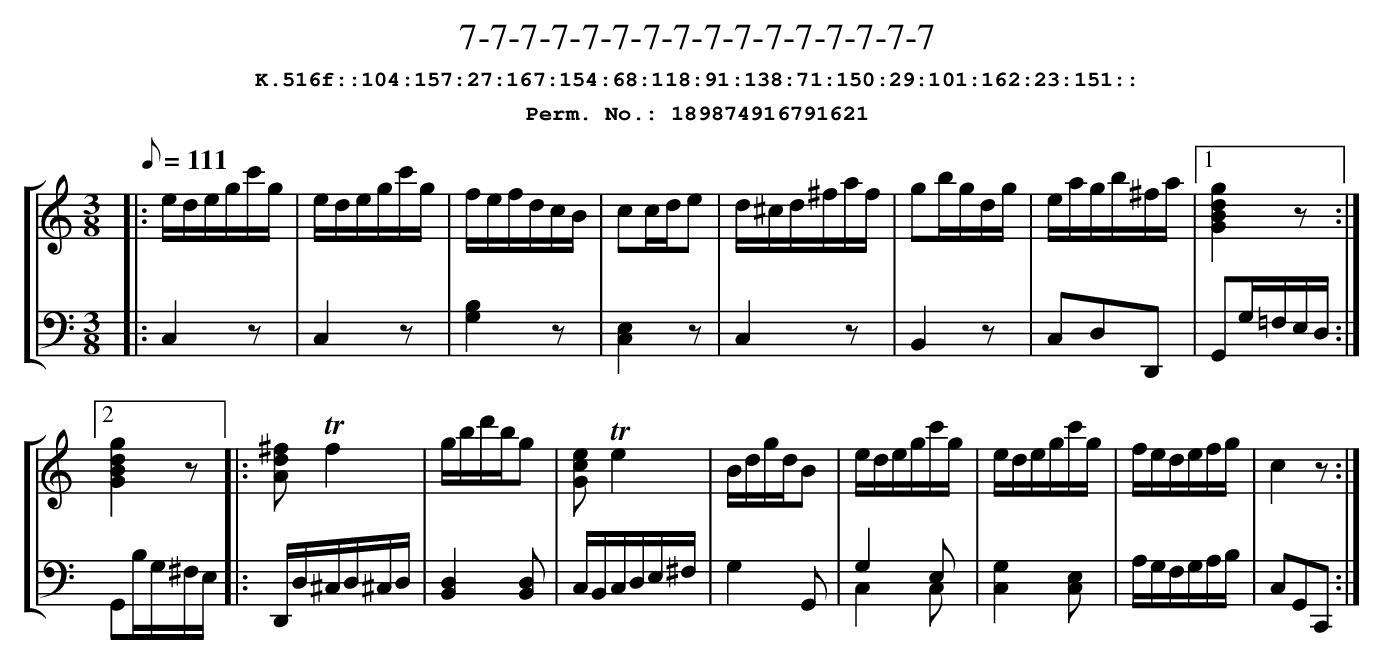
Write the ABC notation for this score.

X:1
T:7-7-7-7-7-7-7-7-7-7-7-7-7-7-7-7
T:$1K.516f::104:157:27:167:154:68:118:91:138:71:150:29:101:162:23:151::$0
T:$1Perm. No.: 189874916791621$0
M:3/8
L:1/8
Q:1/8=111
%%staves [1 2]
V:1 clef=treble
V:2 clef=bass
K:C
[V:1]|: e/d/e/g/c'/g/ |\
[V:2]|: C,2z |\
[V:1] e/d/e/g/c'/g/ |\
[V:2] C,2z |\
[V:1] f/e/f/d/c/B/ |\
[V:2] [B,2G,2]z |\
[V:1] cc/d/e |\
[V:2] [E,2C,2]z |\
[V:1] d/^c/d/^f/a/f/ |\
[V:2] C,2z |\
[V:1] gb/g/d/g/ |\
[V:2] B,,2z |\
[V:1] e/a/g/b/^f/a/ \
[V:2] C,D,D,, \
[V:1]|1 [g2d2B2G2]z :|2
[V:2]|1 G,,G,/=F,/E,/D,/ :|2
[V:1] [g2d2B2G2]z |:\
[V:2] G,,B,/G,/^F,/E,/ |:\
[V:1] [^fdA]!trill!f2 |\
[V:2] D,,/D,/^C,/D,/^C,/D,/ |\
[V:1] g/b/d'/b/g |\
[V:2] [D,2B,,2][D,B,,] |\
[V:1] [ecG]!trill!e2 |\
[V:2] C,/B,,/C,/D,/E,/^F,/ |\
[V:1] B/d/g/d/B |\
[V:2] G,2G,, |\
[V:1] e/d/e/g/c'/g/ |\
[V:2] G,2 E, & C,2 C, |\
[V:1] e/d/e/g/c'/g/ |\
[V:2] [G,2C,2][E,C,] |\
[V:1] f/e/d/e/f/g/ |\
[V:2] A,/G,/F,/G,/A,/B,/ |\
[V:1] c2z :|]
[V:2] C,G,,C,, :|]
